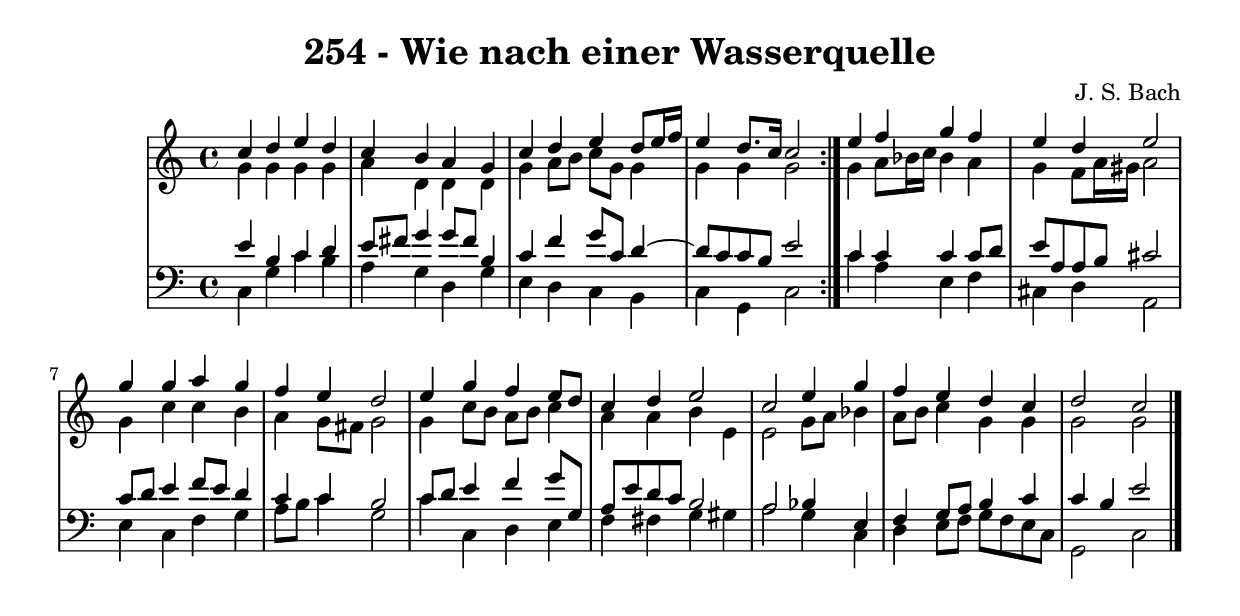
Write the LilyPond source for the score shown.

\version "2.10.33"

\header {
  title = "254 - Wie nach einer Wasserquelle"
  composer = "J. S. Bach"
}


global = {
  \time 4/4
  \key c \major
}


soprano = \relative c'' {
  \repeat volta 2 {
    c4 d4 e4 d4 
    c4 b4 a4 g4 
    c4 d4 e4 d8 e16 f16 
    e4 d8. c16 c2 }
  e4 f4 g4 f4   %5
  e4 d4 e2 
  g4 g4 a4 g4 
  f4 e4 d2 
  e4 g4 f4 e8 d8 
  c4 d4 e2   %10
  c2 e4 g4 
  f4 e4 d4 c4 
  d2 c2 
  
}

alto = \relative c'' {
  \repeat volta 2 {
    g4 g4 g4 g4 
    a4 d,4 d4 d4 
    g4 a8 b8 c8 g8 g4 
    g4 g4 g2 }
  g4 a8 bes16 c16 bes4 a4   %5
  g4 f8 a16 gis16 a2 
  g4 c4 c4 b4 
  a4 g8 fis8 g2 
  g4 c8 b8 a8 b8 c4 
  a4 a4 b4 e,4   %10
  e2 g8 a8 bes4 
  a8 b8 c4 g4 g4 
  g2 g2 
  
}

tenor = \relative c' {
  \repeat volta 2 {
    e4 b4 c4 d4 
    e8 fis8 g4 g8 fis8 b,4 
    c4 f4 g8 c,8 d4~ 
    d8 c8 c8 b8 e2 }
  c4 c4 c4 c8 d8   %5
  e8 a,8 a8 b8 cis2 
  c8 d8 e4 f8 e8 d4 
  c4 c4 b2 
  c8 d8 e4 f4 g8 g,8 
  a8 e'8 d8 c8 b2   %10
  a2 bes4 e,4 
  f4 g8 a8 b4 c4 
  c4 b4 e2 
  
}

baixo = \relative c {
  \repeat volta 2 {
    c4 g'4 c4 b4 
    a4 g4 d4 g4 
    e4 d4 c4 b4 
    c4 g4 c2 }
  c'4 a4 e4 f4   %5
  cis4 d4 a2 
  e'4 c4 f4 g4 
  a8 b8 c4 g2 
  c4 c,4 d4 e4 
  f4 fis4 g4 gis4   %10
  a2 g4 c,4 
  d4 e8 f8 g8 f8 e8 c8 
  g2 c2 
  
}

\score {
  <<
    \new StaffGroup <<
      \override StaffGroup.SystemStartBracket #'style = #'line 
      \new Staff {
        <<
          \global
          \new Voice = "soprano" { \voiceOne \soprano }
          \new Voice = "alto" { \voiceTwo \alto }
        >>
      }
      \new Staff {
        <<
          \global
          \clef "bass"
          \new Voice = "tenor" {\voiceOne \tenor }
          \new Voice = "baixo" { \voiceTwo \baixo \bar "|."}
        >>
      }
    >>
  >>
  \layout {}
  \midi {}
}